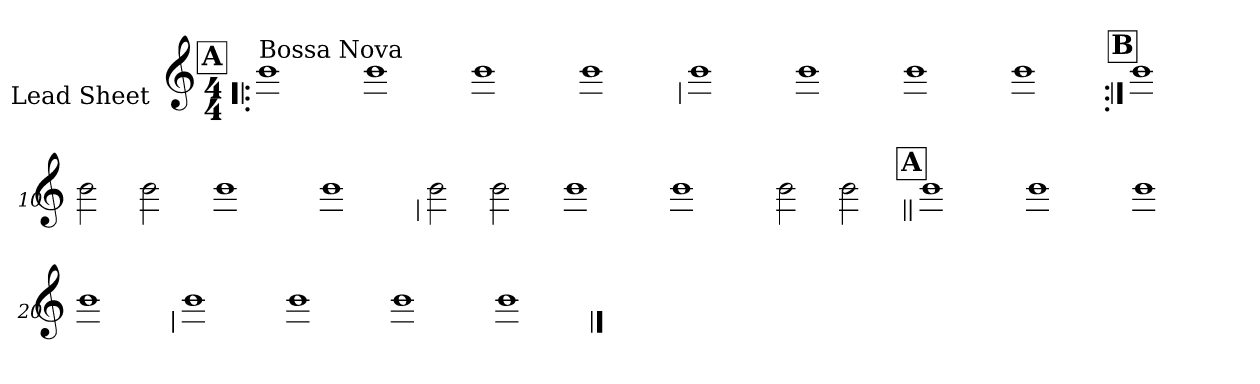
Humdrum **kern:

**kern
*part1
*staff1
*I"Lead Sheet
*stria0
*clefG2
*k[]
*C:
*M4/4
!!LO:REH:place=s1:a:t=A
=1!|:
!LO:TX:a:t=Bossa Nova
1b
=2-
1b
=3-
1b
=4-
1b
!!LO:LB:g=z
=5
1b
=6-
1b
=7-
1b
=8-
1b
!!LO:LB:g=z
!!LO:REH:place=s1:a:t=B
=9:|!
1b
=10-
2b
2b
=11-
1b
=12-
1b
!!LO:LB:g=z
=13
2b
2b
=14-
1b
=15-
1b
=16-
2b
2b
!!LO:LB:g=z
!!LO:REH:place=s1:a:t=A
=17||
1b
=18-
1b
=19-
1b
=20-
1b
!!LO:LB:g=z
=21
1b
=22-
1b
=23-
1b
=24-
1b
==
*-
